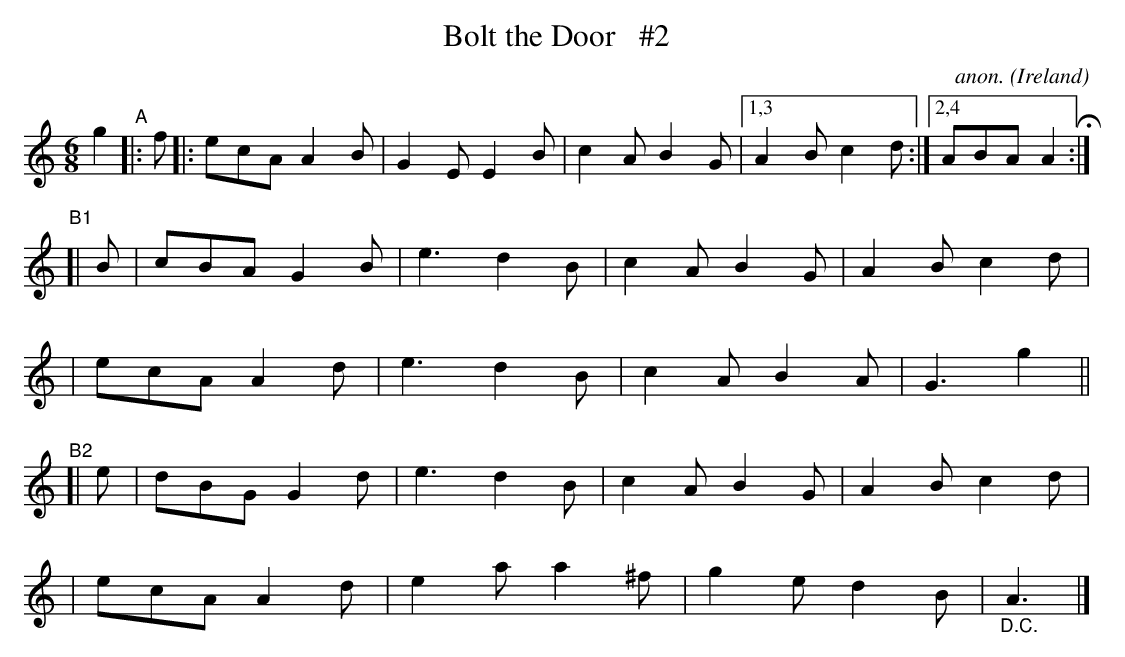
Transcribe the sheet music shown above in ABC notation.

X:1
T: Bolt the Door   #2
C: anon.
O: Ireland
M: 6/8
L: 1/8
K: Am
g2 "^A"|: f \
|: ecA A2B | G2E E2B | c2A B2G |[1,3 A2B c2d :|[2,4 ABA A2 H :|
"^B1"[| B \
| cBA G2B | e3  d2B  | c2A B2G | A2B c2d |
| ecA A2d | e3  d2B  | c2A B2A | G3 g2 ||
"^B2"[| e \
| dBG G2d | e3  d2B  | c2A B2G | A2B c2d |
| ecA A2d | e2a a2^f | g2e d2B | "_D.C."A3 |]
